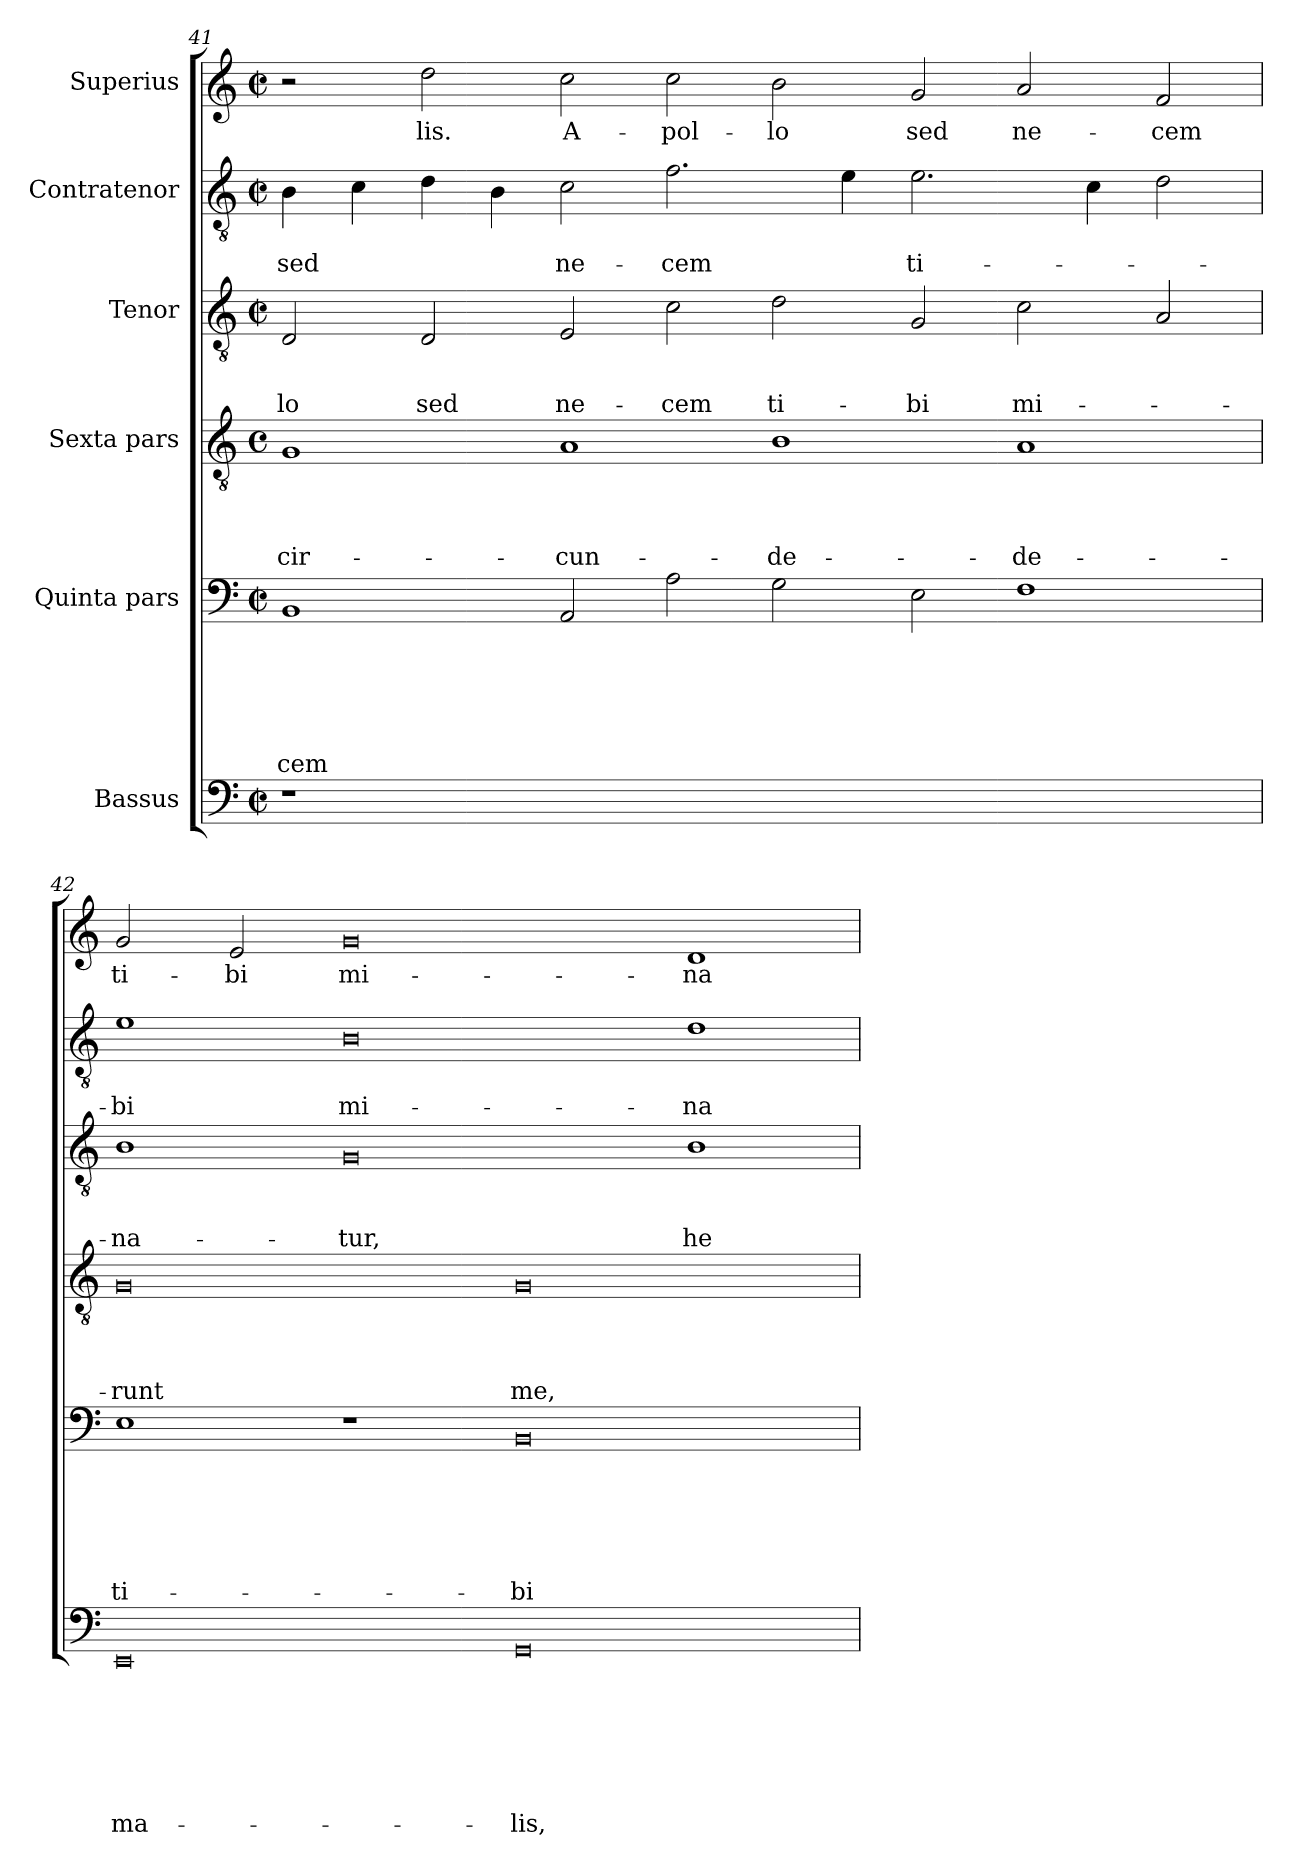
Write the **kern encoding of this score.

**kern	**text	**text	**text	**text	**text	**text	**text	**kern	**text	**text	**text	**text	**text	**text	**kern	**text	**text	**text	**text	**kern	**text	**text	**text	**kern	**text	**text	**kern	**text
*part6	*part6	*part6	*part6	*part6	*part6	*part6	*part6	*part5	*part5	*part5	*part5	*part5	*part5	*part5	*part4	*part4	*part4	*part4	*part4	*part3	*part3	*part3	*part3	*part2	*part2	*part2	*part1	*part1
*staff6	*staff6	*staff6	*staff6	*staff6	*staff6	*staff6	*staff6	*staff5	*staff5	*staff5	*staff5	*staff5	*staff5	*staff5	*staff4	*staff4	*staff4	*staff4	*staff4	*staff3	*staff3	*staff3	*staff3	*staff2	*staff2	*staff2	*staff1	*staff1
*I"Bassus	*	*	*	*	*	*	*	*I"Quinta pars	*	*	*	*	*	*	*I"Sexta pars	*	*	*	*	*I"Tenor	*	*	*	*I"Contratenor	*	*	*I"Superius	*
*clefF4	*	*	*	*	*	*	*	*clefF4	*	*	*	*	*	*	*clefGv2	*	*	*	*	*clefGv2	*	*	*	*clefGv2	*	*	*clefG2	*
*k[]	*	*	*	*	*	*	*	*k[]	*	*	*	*	*	*	*k[]	*	*	*	*	*k[]	*	*	*	*k[]	*	*	*k[]	*
*C:	*	*	*	*	*	*	*	*C:	*	*	*	*	*	*	*C:	*	*	*	*	*C:	*	*	*	*C:	*	*	*C:	*
*M2/2	*	*	*	*	*	*	*	*M2/2	*	*	*	*	*	*	*M4/4	*	*	*	*	*M2/2	*	*	*	*M2/2	*	*	*M2/2	*
*met(c|)	*	*	*	*	*	*	*	*met(c|)	*	*	*	*	*	*	*met(c)	*	*	*	*	*met(c|)	*	*	*	*met(c|)	*	*	*met(c|)	*
=41	=41	=41	=41	=41	=41	=41	=41	=41	=41	=41	=41	=41	=41	=41	=41	=41	=41	=41	=41	=41	=41	=41	=41	=41	=41	=41	=41	=41
!	!	!	!	!	!	!	!	!	!	!	!	!	!	!LO:LY:b	!	!	!	!	!LO:LY:b	!	!	!	!LO:LY:b	!	!	!LO:LY:b	!	!
1r	.	.	.	.	.	.	.	1BB	.	.	.	.	.	-cem	1G	.	.	.	cir-	2D/	.	.	-lo	4B\	.	sed	2r	.
.	.	.	.	.	.	.	.	.	.	.	.	.	.	.	.	.	.	.	.	.	.	.	.	4c\	.	.	.	.
!	!	!	!	!	!	!	!	!	!	!	!	!	!	!	!	!	!	!	!	!	!	!	!LO:LY:b	!	!	!	!	!LO:LY:b
.	.	.	.	.	.	.	.	.	.	.	.	.	.	.	.	.	.	.	.	2D/	.	.	sed	4d\	.	.	2dd\	-lis.
.	.	.	.	.	.	.	.	.	.	.	.	.	.	.	.	.	.	.	.	.	.	.	.	4B\	.	.	.	.
!	!	!	!	!	!	!	!	!	!	!	!	!	!	!	!	!	!	!	!LO:LY:b	!	!	!	!LO:LY:b	!	!	!LO:LY:b	!	!LO:LY:b
0.ryy	.	.	.	.	.	.	.	2AA/	.	.	.	.	.	.	1A	.	.	.	-cun-	2E/	.	.	ne-	2c\	.	ne-	2cc\	A-
!	!	!	!	!	!	!	!	!	!	!	!	!	!	!	!	!	!	!	!	!	!	!	!LO:LY:b	!	!	!LO:LY:b	!	!LO:LY:b
.	.	.	.	.	.	.	.	2A\	.	.	.	.	.	.	.	.	.	.	.	2c\	.	.	-cem	2.f\	.	-cem	2cc\	-pol-
!	!	!	!	!	!	!	!	!	!	!	!	!	!	!	!	!	!	!	!LO:LY:b	!	!	!	!LO:LY:b	!	!	!	!	!LO:LY:b
.	.	.	.	.	.	.	.	2G\	.	.	.	.	.	.	1B	.	.	.	-de-	2d\	.	.	ti-	.	.	.	2b\	-lo
.	.	.	.	.	.	.	.	.	.	.	.	.	.	.	.	.	.	.	.	.	.	.	.	4e\	.	.	.	.
!	!	!	!	!	!	!	!	!	!	!	!	!	!	!	!	!	!	!	!	!	!	!	!LO:LY:b	!	!	!LO:LY:b	!	!LO:LY:b
.	.	.	.	.	.	.	.	2E\	.	.	.	.	.	.	.	.	.	.	.	2G/	.	.	-bi	2.e\	.	ti-	2g/	sed
!	!	!	!	!	!	!	!	!	!	!	!	!	!	!	!	!	!	!	!LO:LY:b	!	!	!	!LO:LY:b	!	!	!	!	!LO:LY:b
.	.	.	.	.	.	.	.	1F	.	.	.	.	.	.	1A	.	.	.	-de-	2c\	.	.	mi-	.	.	.	2a/	ne-
.	.	.	.	.	.	.	.	.	.	.	.	.	.	.	.	.	.	.	.	.	.	.	.	4c\	.	.	.	.
!	!	!	!	!	!	!	!	!	!	!	!	!	!	!	!	!	!	!	!	!	!	!	!	!	!	!	!	!LO:LY:b
.	.	.	.	.	.	.	.	.	.	.	.	.	.	.	.	.	.	.	.	2A/	.	.	.	2d\	.	.	2f/	-cem
=42	=42	=42	=42	=42	=42	=42	=42	=42	=42	=42	=42	=42	=42	=42	=42	=42	=42	=42	=42	=42	=42	=42	=42	=42	=42	=42	=42	=42
!	!	!	!	!	!	!	!LO:LY:b	!	!	!	!	!	!	!LO:LY:b	!	!	!	!	!LO:LY:b	!	!	!	!LO:LY:b	!	!	!LO:LY:b	!	!LO:LY:b
0EE	.	.	.	.	.	.	ma-	1E	.	.	.	.	.	ti-	0G	.	.	.	-runt	1B	.	.	-na-	1e	.	-bi	2g/	ti-
!	!	!	!	!	!	!	!	!	!	!	!	!	!	!	!	!	!	!	!	!	!	!	!	!	!	!	!	!LO:LY:b
.	.	.	.	.	.	.	.	.	.	.	.	.	.	.	.	.	.	.	.	.	.	.	.	.	.	.	2e/	-bi
!	!	!	!	!	!	!	!	!	!	!	!	!	!	!	!	!	!	!	!	!	!	!	!LO:LY:b	!	!	!LO:LY:b	!	!LO:LY:b:rj
.	.	.	.	.	.	.	.	1r	.	.	.	.	.	.	.	.	.	.	.	0G	.	.	-tur,	0B	.	mi-	0g	mi-
!	!	!	!	!	!	!	!LO:LY:b	!	!	!	!	!	!	!LO:LY:b	!	!	!	!	!LO:LY:b	!	!	!	!	!	!	!	!	!
0GG	.	.	.	.	.	.	-lis,	0BB	.	.	.	.	.	-bi	0G	.	.	.	me,	.	.	.	.	.	.	.	.	.
!	!	!	!	!	!	!	!	!	!	!	!	!	!	!	!	!	!	!	!	!	!	!	!LO:LY:b	!	!	!LO:LY:b	!	!LO:LY:b
.	.	.	.	.	.	.	.	.	.	.	.	.	.	.	.	.	.	.	.	1B	.	.	he-	1d	.	-na-	1d	-na-
=	=	=	=	=	=	=	=	=	=	=	=	=	=	=	=	=	=	=	=	=	=	=	=	=	=	=	=	=
*-	*-	*-	*-	*-	*-	*-	*-	*-	*-	*-	*-	*-	*-	*-	*-	*-	*-	*-	*-	*-	*-	*-	*-	*-	*-	*-	*-	*-
